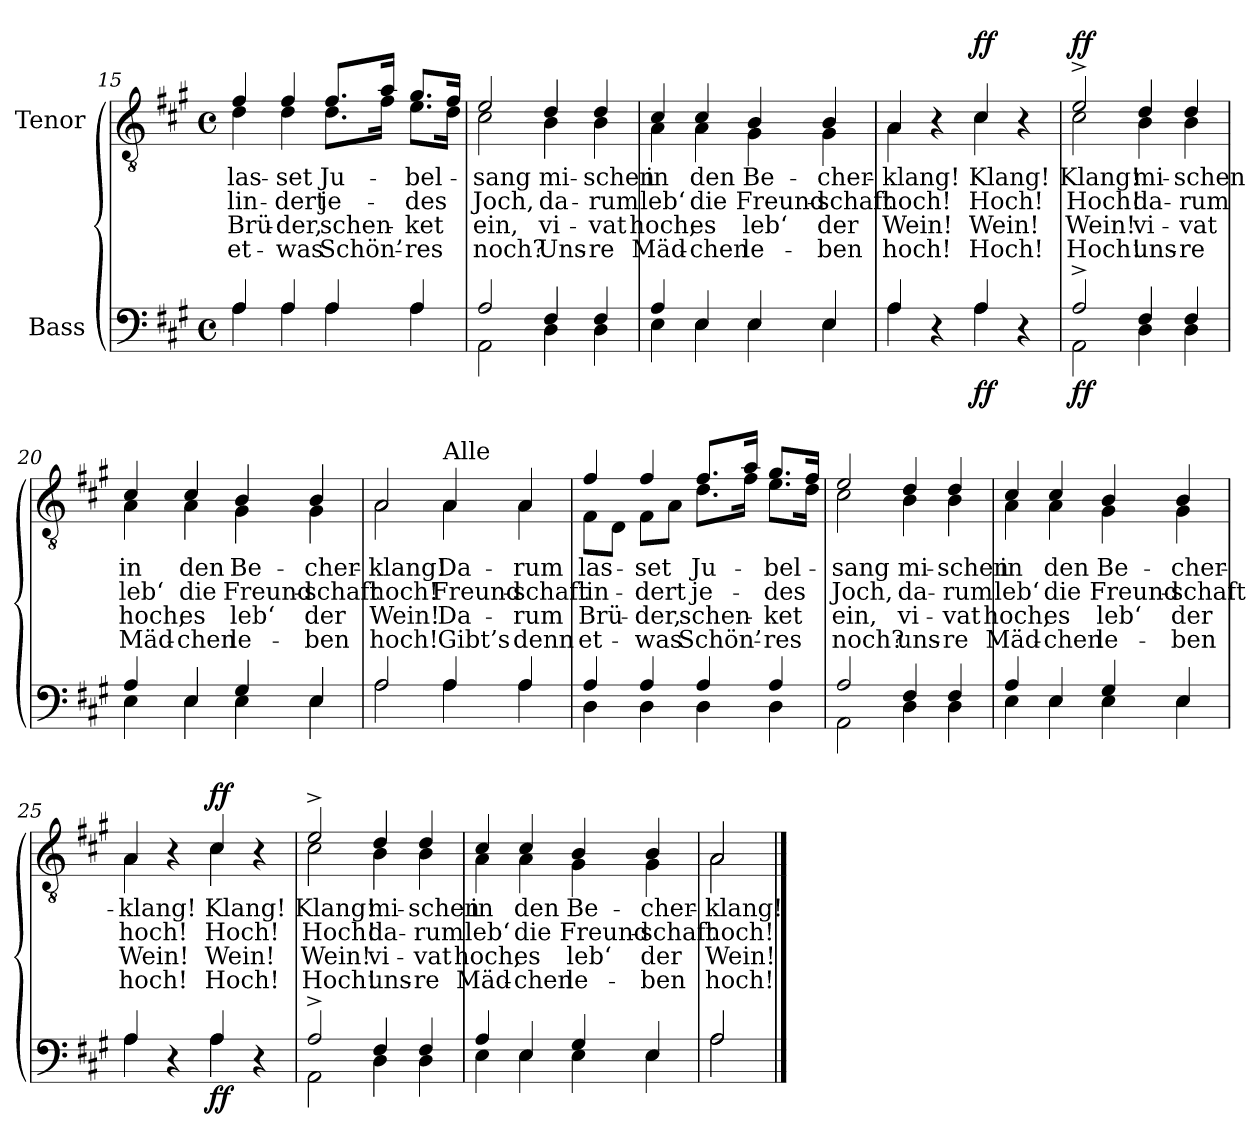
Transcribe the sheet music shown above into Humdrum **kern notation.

**kern	**dynam	**kern	**text	**text	**text	**text	**dynam
*part2	*part2	*part1	*part1	*part1	*part1	*part1	*part1
*staff2	*staff2	*staff1	*staff1	*staff1	*staff1	*staff1	*staff1
*I"Bass	*	*I"Tenor	*	*	*	*	*
!!LO:PB:g=z
*clefF4	*	*clefGv2	*	*	*	*	*
*k[f#c#g#]	*	*k[f#c#g#]	*	*	*	*	*
*M4/4	*	*M4/4	*	*	*	*	*
*met(c)	*	*met(c)	*	*	*	*	*
=15	=15	=15	=15	=15	=15	=15	=15
*^	*	*^	*	*	*	*	*
4A/	4A\	.	4f#/	4d\	las-	lin-	Brü-	et-	.
4A/	4A\	.	4f#/	4d\	-set	-dert	-der,	-was	.
4A/	4A\	.	8.f#/L	8.d\L	Ju-	je-	schen-	Schön’-	.
.	.	.	16a/Jk	16f#\Jk	.	.	.	.	.
4A/	4A\	.	8.g#/L	8.e\L	-bel-	-des	-ket	-res	.
.	.	.	16f#/Jk	16d\Jk	.	.	.	.	.
=16	=16	=16	=16	=16	=16	=16	=16	=16	=16
2A/	2AA\	.	2e/	2c#\	-sang	Joch,	ein,	noch?	.
4F#/	4D\	.	4d/	4B\	mi-	da-	vi-	Uns-	.
4F#/	4D\	.	4d/	4B\	-schen	-rum	-vat	-re	.
=17	=17	=17	=17	=17	=17	=17	=17	=17	=17
4A/	4E\	.	4c#/	4A\	in	leb‘	hoch,	Mäd-	.
4E/	4E\	.	4c#/	4A\	den	die	es	-chen	.
4E/	4E\	.	4B/	4G#\	Be-	Freund-	leb‘	le-	.
4E/	4E\	.	4B/	4G#\	-cher-	-schaft	der	-ben	.
=18	=18	=18	=18	=18	=18	=18	=18	=18	=18
4A/	4A\	.	4A/	4A\	-klang!	hoch!	Wein!	hoch!	.
4r	4ryy	.	4r	4ryy	.	.	.	.	.
!	!	!LO:DY:b	!	!	!	!	!	!	!LO:DY:a
4A/	4A\	ff	4c#/	4c#\	Klang!	Hoch!	Wein!	Hoch!	ff
4r	4ryy	.	4r	4ryy	.	.	.	.	.
!!LO:LB:g=z	!!
=19	=19	=19	=19	=19	=19	=19	=19	=19	=19
!	!	!LO:DY:b	!	!	!	!	!	!	!LO:DY:a
2A^/	2AA\	ff	2e^/	2c#\	Klang!	Hoch!	Wein!	Hoch!	ff
4F#/	4D\	.	4d/	4B\	mi-	da-	vi-	uns-	.
4F#/	4D\	.	4d/	4B\	-schen	-rum	-vat	-re	.
=20	=20	=20	=20	=20	=20	=20	=20	=20	=20
4A/	4E\	.	4c#/	4A\	in	leb‘	hoch,	Mäd-	.
4E/	4E\	.	4c#/	4A\	den	die	es	-chen	.
4G#/	4E\	.	4B/	4G#\	Be-	Freund-	leb‘	le-	.
4E/	4E\	.	4B/	4G#\	-cher-	-schaft	der	-ben	.
=21	=21	=21	=21	=21	=21	=21	=21	=21	=21
2A/	2A\	.	2A/	2A\	-klang!	hoch!	Wein!	hoch!	.
!	!	!	!LO:TX:a:t=Alle	!	!	!	!	!	!
4A/	4A\	.	4A/	4A\	Da-	Freund-	Da-	Gibt’s	.
4A/	4A\	.	4A/	4A\	-rum	-schaft	-rum	denn	.
!!LO:LB:g=z	!!
=22	=22	=22	=22	=22	=22	=22	=22	=22	=22
4A/	4D\	.	4f#/	8F#\L	las-	lin-	Brü-	et-	.
.	.	.	.	8D\J	.	.	.	.	.
4A/	4D\	.	4f#/	8F#\L	-set	-dert	-der,	-was	.
.	.	.	.	8A\J	.	.	.	.	.
4A/	4D\	.	8.f#/L	8.d\L	Ju-	je-	schen-	Schön’-	.
.	.	.	16a/Jk	16f#\Jk	.	.	.	.	.
4A/	4D\	.	8.g#/L	8.e\L	-bel-	-des	-ket	-res	.
.	.	.	16f#/Jk	16d\Jk	.	.	.	.	.
=23	=23	=23	=23	=23	=23	=23	=23	=23	=23
2A/	2AA\	.	2e/	2c#\	-sang	Joch,	ein,	noch?	.
4F#/	4D\	.	4d/	4B\	mi-	da-	vi-	uns-	.
4F#/	4D\	.	4d/	4B\	-schen	-rum	-vat	-re	.
=24	=24	=24	=24	=24	=24	=24	=24	=24	=24
4A/	4E\	.	4c#/	4A\	in	leb‘	hoch,	Mäd-	.
4E/	4E\	.	4c#/	4A\	den	die	es	-chen	.
4G#/	4E\	.	4B/	4G#\	Be-	Freund-	leb‘	le-	.
4E/	4E\	.	4B/	4G#\	-cher-	-schaft	der	-ben	.
!!LO:LB:g=z	!!
=25	=25	=25	=25	=25	=25	=25	=25	=25	=25
4A/	4A\	.	4A/	4A\	-klang!	hoch!	Wein!	hoch!	.
4r	4ryy	.	4r	4ryy	.	.	.	.	.
!	!	!LO:DY:b	!	!	!	!	!	!	!LO:DY:a
4A/	4A\	ff	4c#/	4c#\	Klang!	Hoch!	Wein!	Hoch!	ff
4r	4ryy	.	4r	4ryy	.	.	.	.	.
=26	=26	=26	=26	=26	=26	=26	=26	=26	=26
2A^/	2AA\	.	2e^/	2c#\	Klang!	Hoch!	Wein!	Hoch!	.
4F#/	4D\	.	4d/	4B\	mi-	da-	vi-	uns-	.
4F#/	4D\	.	4d/	4B\	-schen	-rum	-vat	-re	.
=27	=27	=27	=27	=27	=27	=27	=27	=27	=27
4A/	4E\	.	4c#/	4A\	in	leb‘	hoch,	Mäd-	.
4E/	4E\	.	4c#/	4A\	den	die	es	-chen	.
4G#/	4E\	.	4B/	4G#\	Be-	Freund-	leb‘	le-	.
4E/	4E\	.	4B/	4G#\	-cher-	-schaft	der	-ben	.
=28	=28	=28	=28	=28	=28	=28	=28	=28	=28
2A/	2A\	.	2A/	2A\	-klang!	hoch!	Wein!	hoch!	.
*v	*v	*	*	*	*	*	*	*	*
*	*	*v	*v	*	*	*	*	*
==	==	==	==	==	==	==	==
*-	*-	*-	*-	*-	*-	*-	*-
